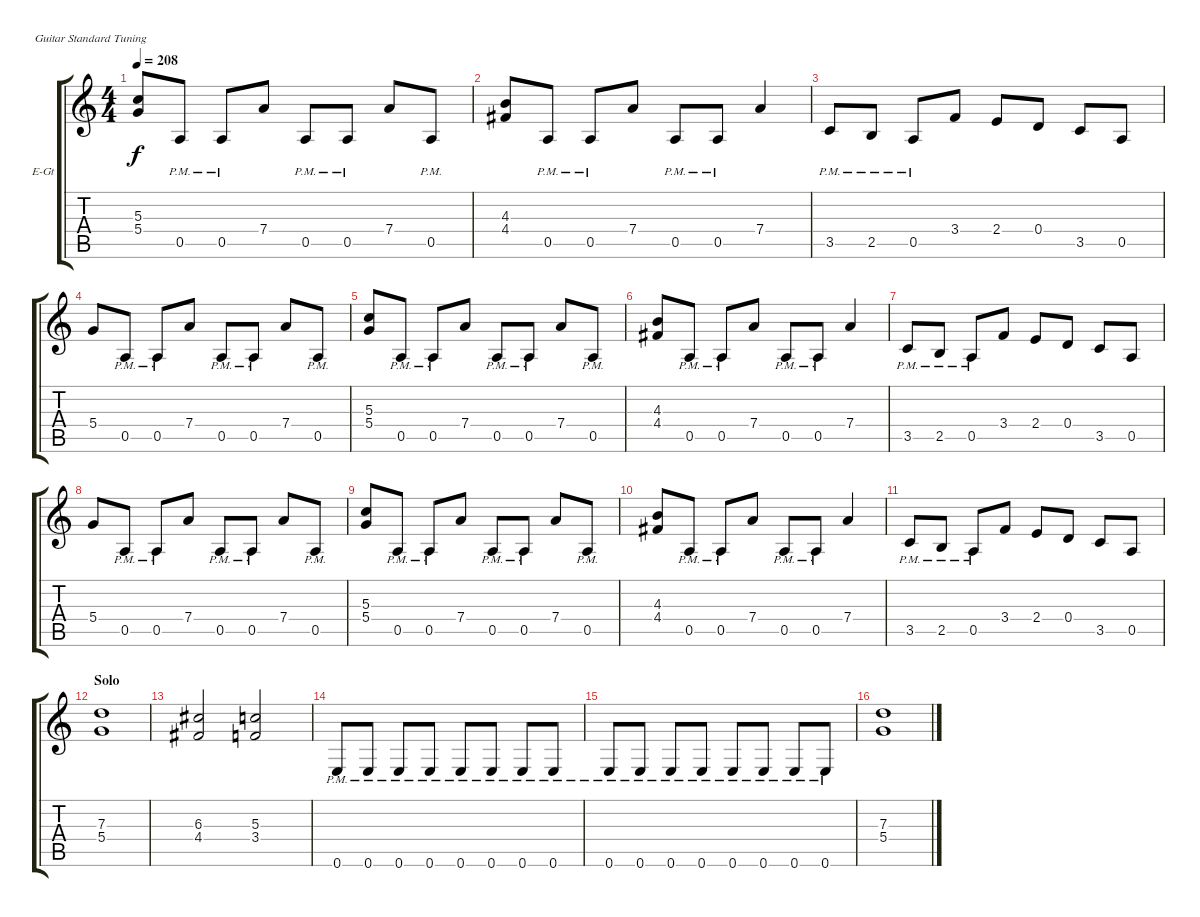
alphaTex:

\defaultSystemsLayout 4
\bracketExtendMode groupsimilarinstruments
\firstSystemTrackNameOrientation horizontal
\otherSystemsTrackNameOrientation horizontal
\track ("Lead Guitar" "E-Gt") {instrument distortionguitar}
\staff {score tabs}
\tuning (E4 B3 G3 D3 A2 E2)
\ts (4 4)
\tempo 208
\clef g2
\scale
0.333333
\ks c
(5.3 5.4).8{dy f} 0.5{pm}.8 0.5{pm}.8 7.4.8 0.5{pm}.8 0.5{pm}.8 7.4.8 0.5{pm}.8 |
\scale
0.333333 (4.3 4.4).8 0.5{pm}.8 0.5{pm}.8 7.4.8 0.5{pm}.8 0.5{pm}.8 7.4.4 |
\scale
0.333333 3.5{pm}.8 2.5{pm}.8 0.5{pm}.8 3.4.8 2.4.8 0.4.8 3.5.8 0.5.8 |
\scale
0.333333 5.4.8 0.5{pm}.8 0.5{pm}.8 7.4.8 0.5{pm}.8 0.5{pm}.8 7.4.8 0.5{pm}.8 |
\scale
0.333333 (5.3 5.4).8 0.5{pm}.8 0.5{pm}.8 7.4.8 0.5{pm}.8 0.5{pm}.8 7.4.8 0.5{pm}.8 |
\scale
0.333333 (4.3 4.4).8 0.5{pm}.8 0.5{pm}.8 7.4.8 0.5{pm}.8 0.5{pm}.8 7.4.4 |
\scale
0.333333 3.5{pm}.8 2.5{pm}.8 0.5{pm}.8 3.4.8 2.4.8 0.4.8 3.5.8 0.5.8 |
\scale
0.333333 5.4.8 0.5{pm}.8 0.5{pm}.8 7.4.8 0.5{pm}.8 0.5{pm}.8 7.4.8 0.5{pm}.8 |
\scale
0.333333 (5.3 5.4).8 0.5{pm}.8 0.5{pm}.8 7.4.8 0.5{pm}.8 0.5{pm}.8 7.4.8 0.5{pm}.8 |
\scale
0.333333 (4.3 4.4).8 0.5{pm}.8 0.5{pm}.8 7.4.8 0.5{pm}.8 0.5{pm}.8 7.4.4 |
\scale
0.333333 3.5{pm}.8 2.5{pm}.8 0.5{pm}.8 3.4.8 2.4.8 0.4.8 3.5.8 0.5.8 |
\section ("" "Solo")
\scale
0.333333 (7.3 5.4).1 |
\scale
0.333333 (6.3 4.4).2 (5.3 3.4).2 |
\scale
0.333333 0.6{pm}.8 0.6{pm}.8 0.6{pm}.8 0.6{pm}.8 0.6{pm}.8 0.6{pm}.8 0.6{pm}.8 0.6{pm}.8 |
\scale
0.333333 0.6{pm}.8 0.6{pm}.8 0.6{pm}.8 0.6{pm}.8 0.6{pm}.8 0.6{pm}.8 0.6{pm}.8 0.6{pm}.8 |
\scale
0.333333 (7.3 5.4).1
